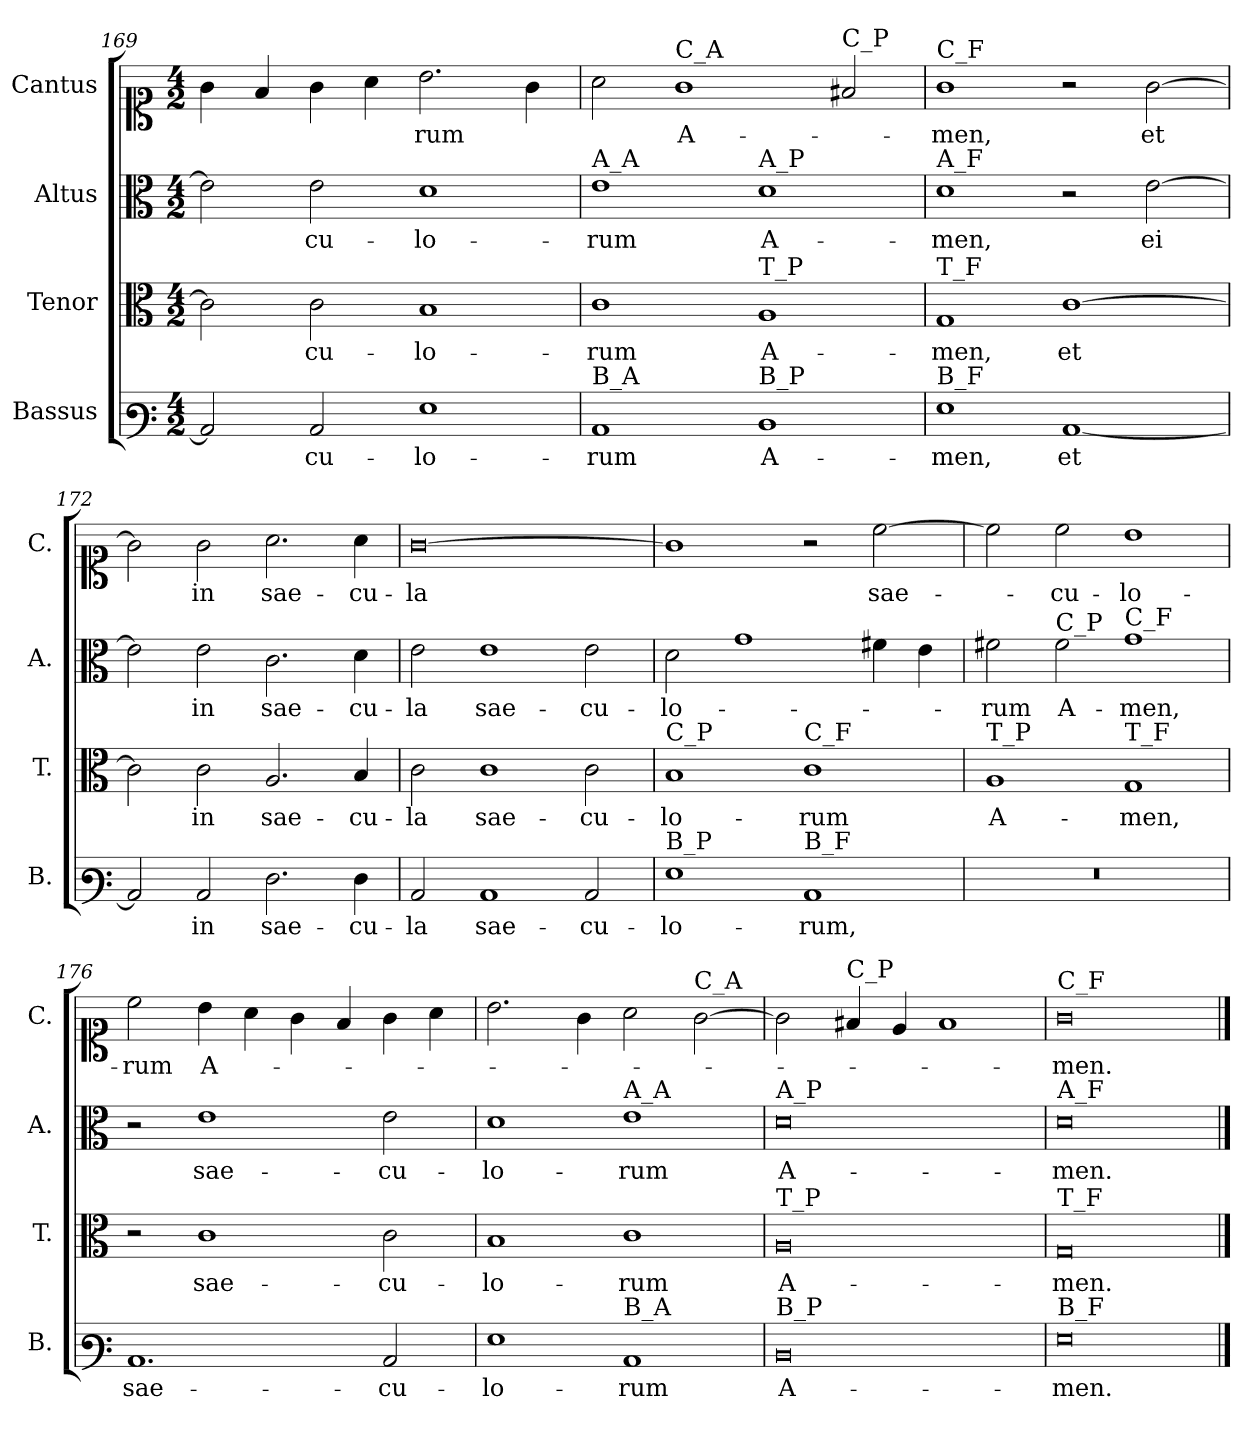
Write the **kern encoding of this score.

**kern	**text	**kern	**text	**kern	**text	**kern	**text
*part4	*part4	*part3	*part3	*part2	*part2	*part1	*part1
*staff4	*staff4	*staff3	*staff3	*staff2	*staff2	*staff1	*staff1
*I"Bassus	*	*I"Tenor	*	*I"Altus	*	*I"Cantus	*
*I'B.	*	*I'T.	*	*I'A.	*	*I'C.	*
*clefF3	*	*clefC3	*	*clefC3	*	*clefC1	*
*k[]	*	*k[]	*	*k[]	*	*k[]	*
*M4/2	*	*M4/2	*	*M4/2	*	*M4/2	*
=169	=169	=169	=169	=169	=169	=169	=169
2C/]	.	2c\]	.	2e\]	.	4g\	.
.	.	.	.	.	.	4f/	.
2C/	-cu-	2c\	-cu-	2e\	-cu-	4g\	.
.	.	.	.	.	.	4a\	.
1G	-lo-	1B	-lo-	1d	-lo-	2.b\	-rum
.	.	.	.	.	.	4g\	.
=170	=170	=170	=170	=170	=170	=170	=170
!	!	!	!	!LO:TX:a:t=A_A	!	!	!
!LO:TX:a:t=B_A	!	!	!	!	!	!	!
1C	-rum	1c	-rum	1e	-rum	2a\	.
!	!	!	!	!	!	!LO:TX:a:t=C_A	!
.	.	.	.	.	.	1g	A-
!	!	!	!	!LO:TX:a:t=A_P	!	!	!
!	!	!LO:TX:a:t=T_P	!	!	!	!	!
!LO:TX:a:t=B_P	!	!	!	!	!	!	!
1D	A-	1A	A-	1d	A-	.	.
!	!	!	!	!	!	!LO:TX:a:t=C_P	!
.	.	.	.	.	.	2f#X/	.
=171	=171	=171	=171	=171	=171	=171	=171
!	!	!	!	!	!	!LO:TX:a:t=C_F	!
!	!	!	!	!LO:TX:a:t=A_F	!	!	!
!	!	!LO:TX:a:t=T_F	!	!	!	!	!
!LO:TX:a:t=B_F	!	!	!	!	!	!	!
1G	-men,	1G	-men,	1d	-men,	1g	-men,
[1C	et	[1c	et	2r	.	2r	.
.	.	.	.	[2e\	ei	[2g\	et
=172	=172	=172	=172	=172	=172	=172	=172
2C/]	.	2c\]	.	2e\]	.	2g\]	.
2C/	in	2c\	in	2e\	in	2g\	in
2.F\	sae-	2.A/	sae-	2.c\	sae-	2.a\	sae-
4F\	-cu-	4B/	-cu-	4d\	cu-	4a\	-cu-
=173	=173	=173	=173	=173	=173	=173	=173
2C/	-la	2c\	-la	2e\	-la	[0g	-la
1C	sae-	1c	sae-	1e	sae-	.	.
2C/	-cu-	2c\	-cu-	2e\	-cu-	.	.
=174	=174	=174	=174	=174	=174	=174	=174
!	!	!LO:TX:a:t=C_P	!	!	!	!	!
!LO:TX:a:t=B_P	!	!	!	!	!	!	!
1G	-lo-	1B	-lo-	2d\	-lo-	1g]	.
.	.	.	.	1g	.	.	.
!	!	!LO:TX:a:t=C_F	!	!	!	!	!
!LO:TX:a:t=B_F	!	!	!	!	!	!	!
1C	-rum,	1c	-rum	.	.	2r	.
.	.	.	.	4f#X\	.	[2cc\	sae-
.	.	.	.	4e\	.	.	.
=175	=175	=175	=175	=175	=175	=175	=175
!	!	!LO:TX:a:t=T_P	!	!	!	!	!
!LO:N:vis=1	!	!	!	!	!	!	!
0r	.	1A	A-	2f#X\	-rum	2cc\]	.
!	!	!	!	!LO:TX:a:t=C_P	!	!	!
.	.	.	.	2f#\	A-	2cc\	-cu-
!	!	!	!	!LO:TX:a:t=C_F	!	!	!
!	!	!LO:TX:a:t=T_F	!	!	!	!	!
.	.	1G	-men,	1g	-men,	1b	-lo-
=176	=176	=176	=176	=176	=176	=176	=176
1.C	sae-	2r	.	2r	.	2cc\	-rum
.	.	1c	sae-	1e	sae-	4b\	A-
.	.	.	.	.	.	4a\	.
.	.	.	.	.	.	4g\	.
.	.	.	.	.	.	4f/	.
2C/	-cu-	2c\	-cu-	2e\	-cu-	4g\	.
.	.	.	.	.	.	4a\	.
=177	=177	=177	=177	=177	=177	=177	=177
1G	-lo-	1B	-lo-	1d	-lo-	2.b\	.
.	.	.	.	.	.	4g\	.
!	!	!	!	!LO:TX:a:t=A_A	!	!	!
!LO:TX:a:t=B_A	!	!	!	!	!	!	!
1C	-rum	1c	-rum	1e	-rum	2a\	.
!	!	!	!	!	!	!LO:TX:a:t=C_A	!
.	.	.	.	.	.	[2g\	.
=178	=178	=178	=178	=178	=178	=178	=178
!	!	!	!	!LO:TX:a:t=A_P	!	!	!
!	!	!LO:TX:a:t=T_P	!	!	!	!	!
!LO:TX:a:t=B_P	!	!	!	!	!	!	!
0D	A-	0A	A-	0d	A-	2g\]	.
!	!	!	!	!	!	!LO:TX:a:t=C_P	!
.	.	.	.	.	.	4f#X/	.
.	.	.	.	.	.	4e/	.
.	.	.	.	.	.	1f#	.
=179	=179	=179	=179	=179	=179	=179	=179
!	!	!	!	!	!	!LO:TX:a:t=C_F	!
!	!	!	!	!LO:TX:a:t=A_F	!	!	!
!	!	!LO:TX:a:t=T_F	!	!	!	!	!
!LO:TX:a:t=B_F	!	!	!	!	!	!	!
0G	-men.	0G	-men.	0d	-men.	0g	-men.
==	==	==	==	==	==	==	==
*-	*-	*-	*-	*-	*-	*-	*-
